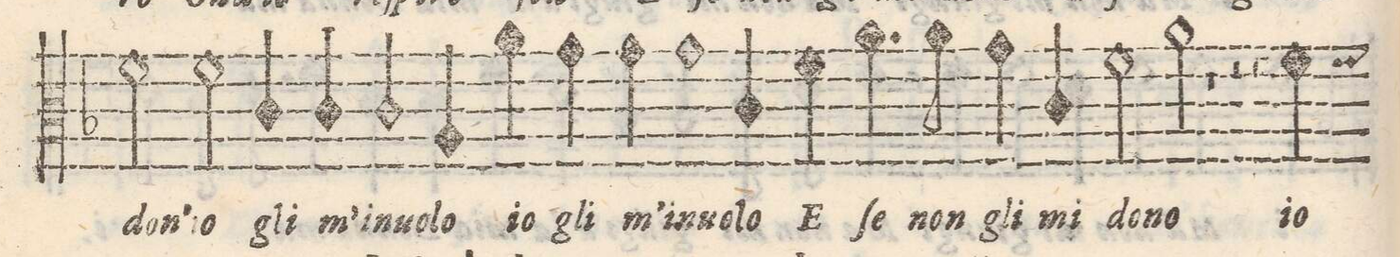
**kern	**text
*I"Alto	*
*clefC3	*
*k[b-]	*
*M2/1	*
2f\	don'
2f\	io
4c/	gli
4c/	m'i-
=23-	=23-
2c/	-nuo-
4A/	-lo
4a\	io
4g\	gli
4g\	m'i-
1g\	-nuo-
=24-	=24-
4c/	-lo
4f\	E
4.a\	ſe
8a\	non
4g\	gli
4c/	mi
=25-	=25-
2f\	do-
2a\	-no
1r	.
=26-	=26-
4r	.
4ryy	.
4r	.
4f\	io
*-	*-
